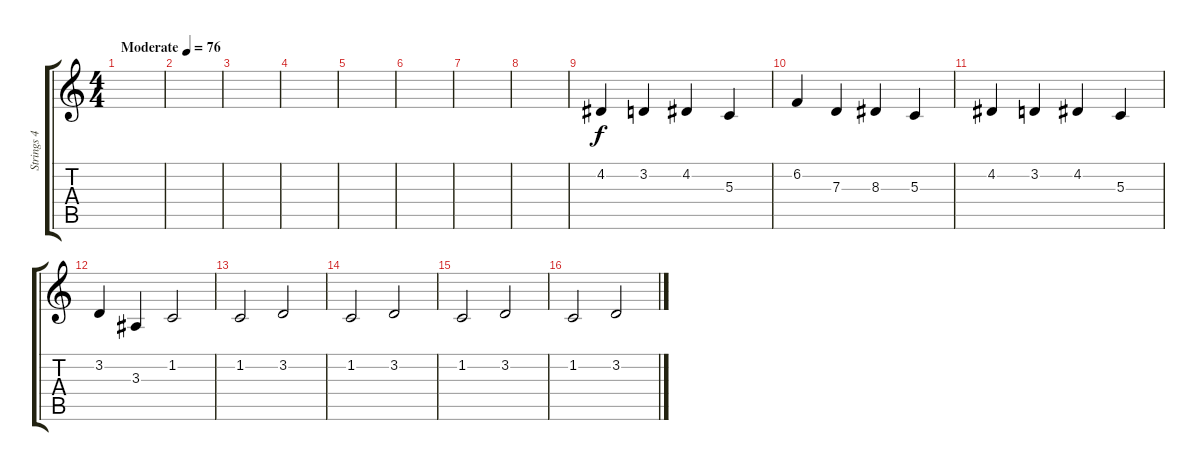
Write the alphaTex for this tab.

\track ("Strings 4 (Low)" "Strings 4 ") {instrument synthstrings2}
\staff {score tabs}
\tuning (E4 B3 G3 D3 A2 E2) {hide}
\ts (4 4)
\tempo (76 "Moderate")
\clef g2
\ks c
|
|
|
|
|
|
|
|
4.2.4 3.2.4 4.2.4 5.3.4 |
6.2.4 7.3.4 8.3.4 5.3.4 |
4.2.4 3.2.4 4.2.4 5.3.4 |
3.2.4 3.3.4 1.2.2 |
1.2.2 3.2.2 |
1.2.2 3.2.2 |
1.2.2 3.2.2 |
1.2.2 3.2.2
